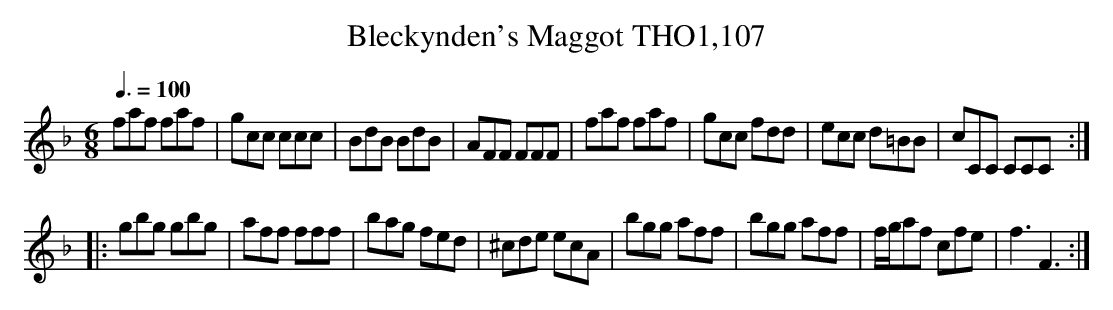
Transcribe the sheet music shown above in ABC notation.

X:1
T:Bleckynden's Maggot THO1,107
M:6/8
L:1/8
Q:3/8=100
K:F
faf faf|gcc ccc|BdB BdB|AFF FFF|\
faf faf|gcc fdd|ecc d=BB|cCC CCC:|
|:gbg gbg|aff fff|bag fed|^cde ecA|\
bgg aff|bgg aff|f/g/af cfe|f3F3:|
